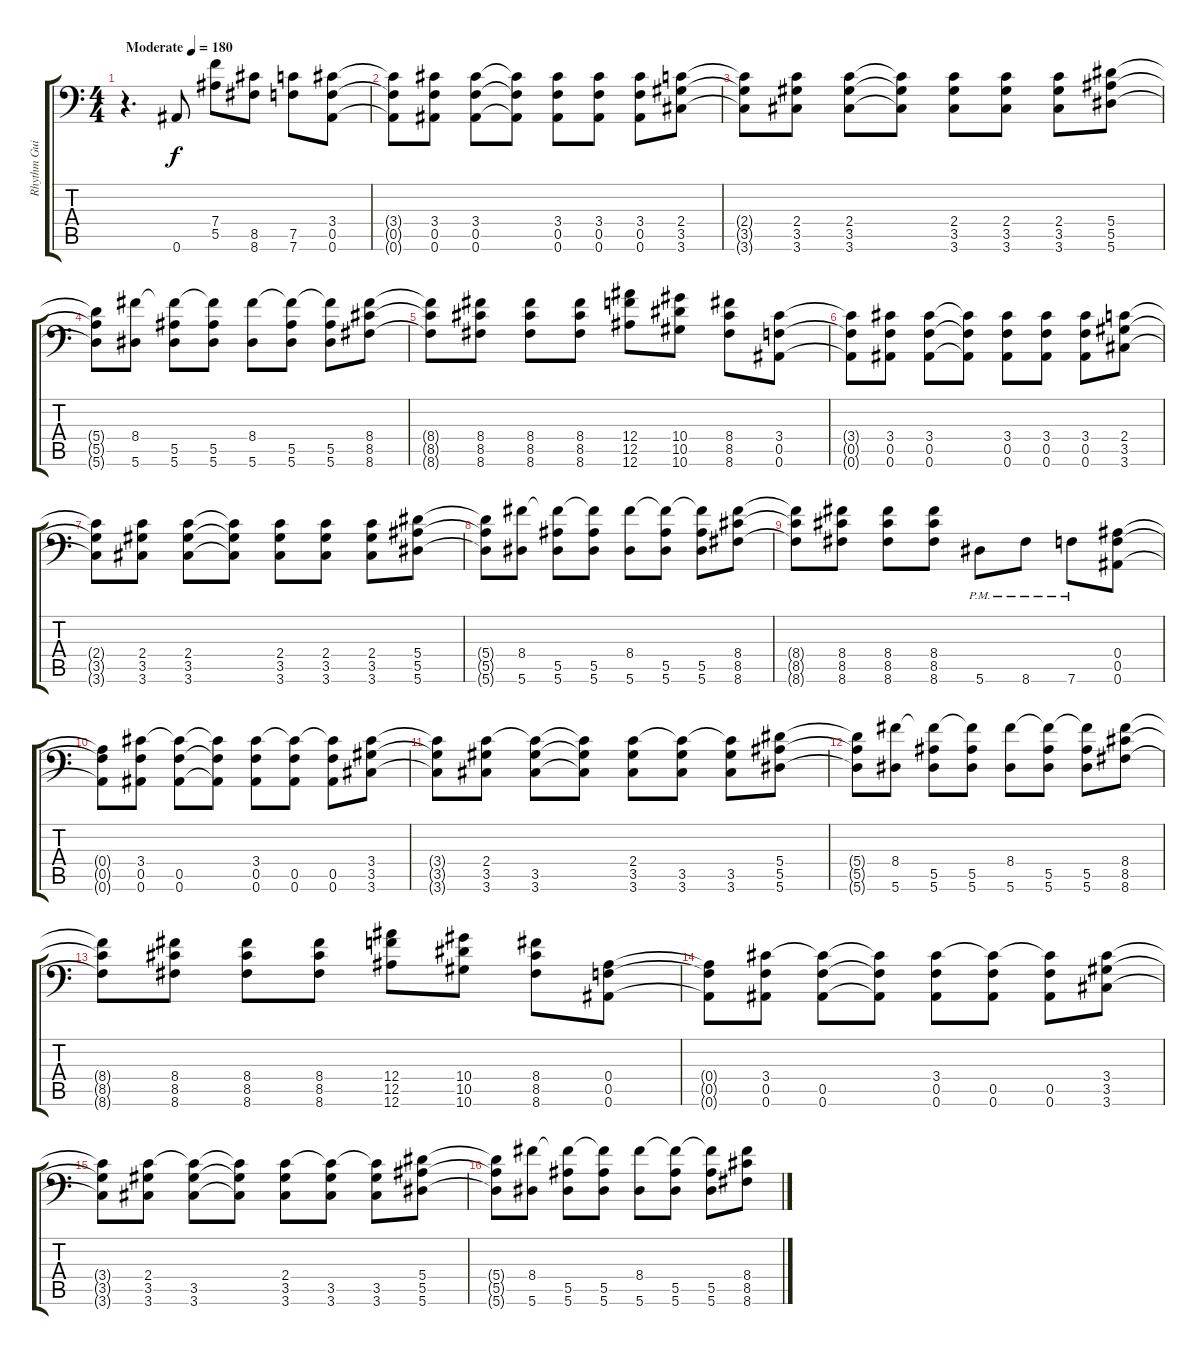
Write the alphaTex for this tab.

\track ("Rhythm Guitar 1" "Rhythm Gui") {instrument distortionguitar}
\staff {score tabs}
\tuning (C4 G3 Eb3 Bb2 F2 Bb1) {hide}
\ts (4 4)
\tempo (180 "Moderate")
\clef f4
\ks c
r.4{d dy f instrument distortionguitar} 0.6.8 (7.4 5.5).8 (8.5 8.6).8 (7.5 7.6).8 (3.4 0.5 0.6).8 |
(3.4{t} 0.5{t} 0.6{t}).8 (3.4 0.5 0.6).8 (3.4 0.5 0.6).8 (3.4{t} 0.5{t} 0.6{t}).8 (3.4 0.5 0.6).8 (3.4 0.5 0.6).8 (3.4 0.5 0.6).8 (2.4 3.5 3.6).8 |
(2.4{t} 3.5{t} 3.6{t}).8 (2.4 3.5 3.6).8 (2.4 3.5 3.6).8 (2.4{t} 3.5{t} 3.6{t}).8 (2.4 3.5 3.6).8 (2.4 3.5 3.6).8 (2.4 3.5 3.6).8 (5.4 5.5 5.6).8 |
(5.4{t} 5.5{t} 5.6{t}).8 (8.4 5.6).8 (8.4{t} 5.5 5.6).8 (8.4{t} 5.5 5.6).8 (8.4 5.6).8 (8.4{t} 5.5 5.6).8 (8.4{t} 5.5 5.6).8 (8.4 8.5 8.6).8 |
(8.4{t} 8.5{t} 8.6{t}).8 (8.4 8.5 8.6).8 (8.4 8.5 8.6).8 (8.4 8.5 8.6).8 (12.4 12.5 12.6).8 (10.4 10.5 10.6).8 (8.4 8.5 8.6).8 (3.4 0.5 0.6).8 |
(3.4{t} 0.5{t} 0.6{t}).8 (3.4 0.5 0.6).8 (3.4 0.5 0.6).8 (3.4{t} 0.5{t} 0.6{t}).8 (3.4 0.5 0.6).8 (3.4 0.5 0.6).8 (3.4 0.5 0.6).8 (2.4 3.5 3.6).8 |
(2.4{t} 3.5{t} 3.6{t}).8 (2.4 3.5 3.6).8 (2.4 3.5 3.6).8 (2.4{t} 3.5{t} 3.6{t}).8 (2.4 3.5 3.6).8 (2.4 3.5 3.6).8 (2.4 3.5 3.6).8 (5.4 5.5 5.6).8 |
(5.4{t} 5.5{t} 5.6{t}).8 (8.4 5.6).8 (8.4{t} 5.5 5.6).8 (8.4{t} 5.5 5.6).8 (8.4 5.6).8 (8.4{t} 5.5 5.6).8 (8.4{t} 5.5 5.6).8 (8.4 8.5 8.6).8 |
(8.4{t} 8.5{t} 8.6{t}).8 (8.4 8.5 8.6).8 (8.4 8.5 8.6).8 (8.4 8.5 8.6).8 5.6{pm}.8 8.6{pm}.8 7.6{pm}.8 (0.4 0.5 0.6).8 |
(0.4{t} 0.5{t} 0.6{t}).8 (3.4 0.5 0.6).8 (3.4{t} 0.5 0.6).8 (3.4{t} 0.5{t} 0.6{t}).8 (3.4 0.5 0.6).8 (3.4{t} 0.5 0.6).8 (3.4{t} 0.5 0.6).8 (3.4 3.5 3.6).8 |
(3.4{t} 3.5{t} 3.6{t}).8 (2.4 3.5 3.6).8 (2.4{t} 3.5 3.6).8 (2.4{t} 3.5{t} 3.6{t}).8 (2.4 3.5 3.6).8 (2.4{t} 3.5 3.6).8 (2.4{t} 3.5 3.6).8 (5.4 5.5 5.6).8 |
(5.4{t} 5.5{t} 5.6{t}).8 (8.4 5.6).8 (8.4{t} 5.5 5.6).8 (8.4{t} 5.5 5.6).8 (8.4 5.6).8 (8.4{t} 5.5 5.6).8 (8.4{t} 5.5 5.6).8 (8.4 8.5 8.6).8 |
(8.4{t} 8.5{t} 8.6{t}).8 (8.4 8.5 8.6).8 (8.4 8.5 8.6).8 (8.4 8.5 8.6).8 (12.4 12.5 12.6).8 (10.4 10.5 10.6).8 (8.4 8.5 8.6).8 (0.4 0.5 0.6).8 |
(0.4{t} 0.5{t} 0.6{t}).8 (3.4 0.5 0.6).8 (3.4{t} 0.5 0.6).8 (3.4{t} 0.5{t} 0.6{t}).8 (3.4 0.5 0.6).8 (3.4{t} 0.5 0.6).8 (3.4{t} 0.5 0.6).8 (3.4 3.5 3.6).8 |
(3.4{t} 3.5{t} 3.6{t}).8 (2.4 3.5 3.6).8 (2.4{t} 3.5 3.6).8 (2.4{t} 3.5{t} 3.6{t}).8 (2.4 3.5 3.6).8 (2.4{t} 3.5 3.6).8 (2.4{t} 3.5 3.6).8 (5.4 5.5 5.6).8 |
(5.4{t} 5.5{t} 5.6{t}).8 (8.4 5.6).8 (8.4{t} 5.5 5.6).8 (8.4{t} 5.5 5.6).8 (8.4 5.6).8 (8.4{t} 5.5 5.6).8 (8.4{t} 5.5 5.6).8 (8.4 8.5 8.6).8
